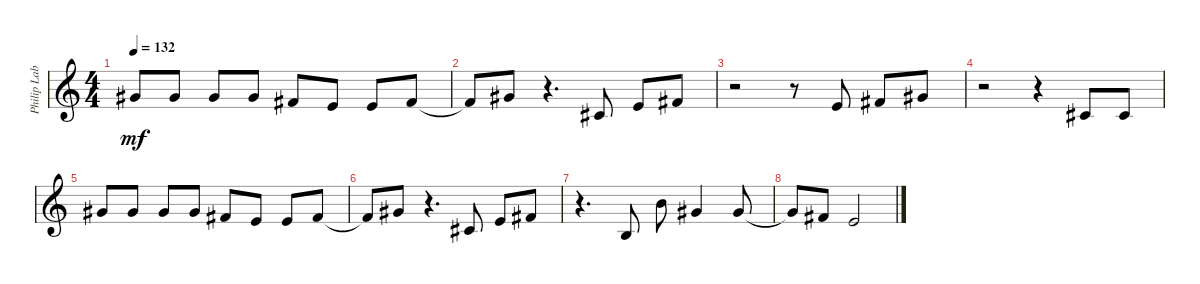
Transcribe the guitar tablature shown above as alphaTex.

\track ("Philip Labonte" "Philip Lab") {instrument voiceoohs}
\staff {score}
\tuning (E4 B3 G3 D3 A2 E2 B1) {hide}
\ts (4 4)
\tempo 132
\clef g2
\ks c
4.1.8{dy mf} 4.1.8 4.1.8 4.1.8 2.1.8 0.1.8 0.1.8 2.1.8 |
2.1{t}.8 4.1.8 r.4{d} 2.2.8 0.1.8 2.1.8 |
r.2 r.8 0.1.8 2.1.8 4.1.8 |
r.2 r.4 2.2.8 2.2.8 |
4.1.8 4.1.8 4.1.8 4.1.8 2.1.8 0.1.8 0.1.8 2.1.8 |
2.1{t}.8 4.1.8 r.4{d} 2.2.8 0.1.8 2.1.8 |
r.4{d} 0.2.8 7.1.8 4.1.4 4.1.8 |
4.1{t}.8 2.1.8 0.1.2
